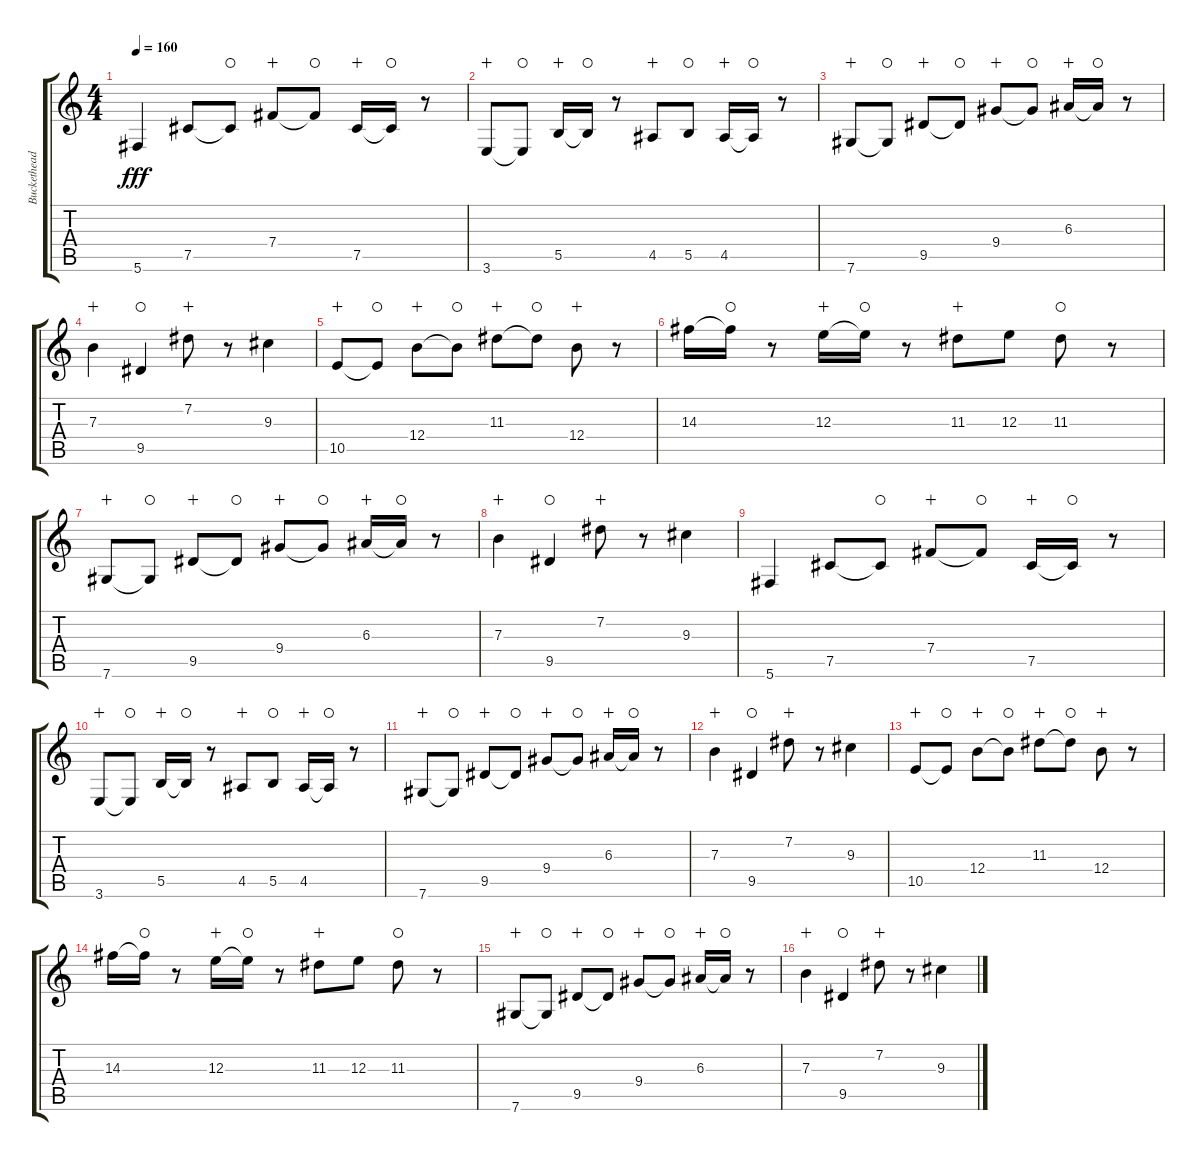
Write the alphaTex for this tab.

\track ("Buckethead" "Buckethead") {instrument distortionguitar}
\staff {score tabs}
\tuning (Db4 Ab3 E3 B2 Gb2 Db2) {hide}
\ts (4 4)
\tempo 160
\clef g2
\ks c
5.6.4{dy fff} 7.5.8 7.5{t}.8{waho} 7.4.8{wahc} 7.4{t}.8{waho} 7.5.16{wahc} 7.5{t}.16{waho} r.8 |
3.6.8{wahc} 3.6{t}.8{waho} 5.5.16{wahc} 5.5{t}.16{waho} r.8 4.5.8{wahc} 5.5.8{waho} 4.5.16{wahc} 4.5{t}.16{waho} r.8 |
7.6.8{wahc} 7.6{t}.8{waho} 9.5.8{wahc} 9.5{t}.8{waho} 9.4.8{wahc} 9.4{t}.8{waho} 6.3.16{wahc} 6.3{t}.16{waho} r.8 |
7.3.4{wahc} 9.5.4{waho} 7.2.8{wahc} r.8 9.3.4 |
10.5.8{wahc} 10.5{t}.8{waho} 12.4.8{wahc} 12.4{t}.8{waho} 11.3.8{wahc} 11.3{t}.8{waho} 12.4.8{wahc} r.8 |
14.3.16 14.3{t}.16{waho} r.8 12.3.16{wahc} 12.3{t}.16{waho} r.8 11.3.8{wahc} 12.3.8 11.3.8{waho} r.8 |
7.6.8{wahc} 7.6{t}.8{waho} 9.5.8{wahc} 9.5{t}.8{waho} 9.4.8{wahc} 9.4{t}.8{waho} 6.3.16{wahc} 6.3{t}.16{waho} r.8 |
7.3.4{wahc} 9.5.4{waho} 7.2.8{wahc} r.8 9.3.4 |
5.6.4 7.5.8 7.5{t}.8{waho} 7.4.8{wahc} 7.4{t}.8{waho} 7.5.16{wahc} 7.5{t}.16{waho} r.8 |
3.6.8{wahc} 3.6{t}.8{waho} 5.5.16{wahc} 5.5{t}.16{waho} r.8 4.5.8{wahc} 5.5.8{waho} 4.5.16{wahc} 4.5{t}.16{waho} r.8 |
7.6.8{wahc} 7.6{t}.8{waho} 9.5.8{wahc} 9.5{t}.8{waho} 9.4.8{wahc} 9.4{t}.8{waho} 6.3.16{wahc} 6.3{t}.16{waho} r.8 |
7.3.4{wahc} 9.5.4{waho} 7.2.8{wahc} r.8 9.3.4 |
10.5.8{wahc} 10.5{t}.8{waho} 12.4.8{wahc} 12.4{t}.8{waho} 11.3.8{wahc} 11.3{t}.8{waho} 12.4.8{wahc} r.8 |
14.3.16 14.3{t}.16{waho} r.8 12.3.16{wahc} 12.3{t}.16{waho} r.8 11.3.8{wahc} 12.3.8 11.3.8{waho} r.8 |
7.6.8{wahc} 7.6{t}.8{waho} 9.5.8{wahc} 9.5{t}.8{waho} 9.4.8{wahc} 9.4{t}.8{waho} 6.3.16{wahc} 6.3{t}.16{waho} r.8 |
7.3.4{wahc} 9.5.4{waho} 7.2.8{wahc} r.8 9.3.4
